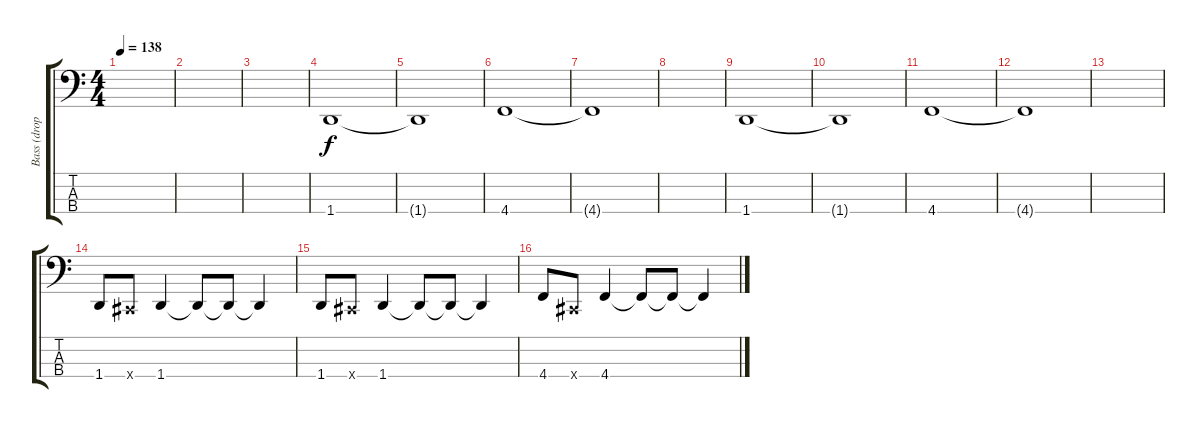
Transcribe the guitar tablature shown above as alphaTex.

\track ("Bass (dropped C\"2)" "Bass (drop") {instrument electricbassfinger}
\staff {score tabs}
\tuning (G2 D2 A1 Db1) {hide}
\ts (4 4)
\tempo 138
\clef f4
\ks c
|
|
|
1.4.1 |
1.4{t}.1 |
4.4.1 |
4.4{t}.1 |
|
1.4.1 |
1.4{t}.1 |
4.4.1 |
4.4{t}.1 |
|
1.4.8 0.4{x}.8 1.4.4 1.4{t}.8 1.4{t}.8 1.4{t}.4 |
1.4.8 0.4{x}.8 1.4.4 1.4{t}.8 1.4{t}.8 1.4{t}.4 |
4.4.8 0.4{x}.8 4.4.4 4.4{t}.8 4.4{t}.8 4.4{t}.4
